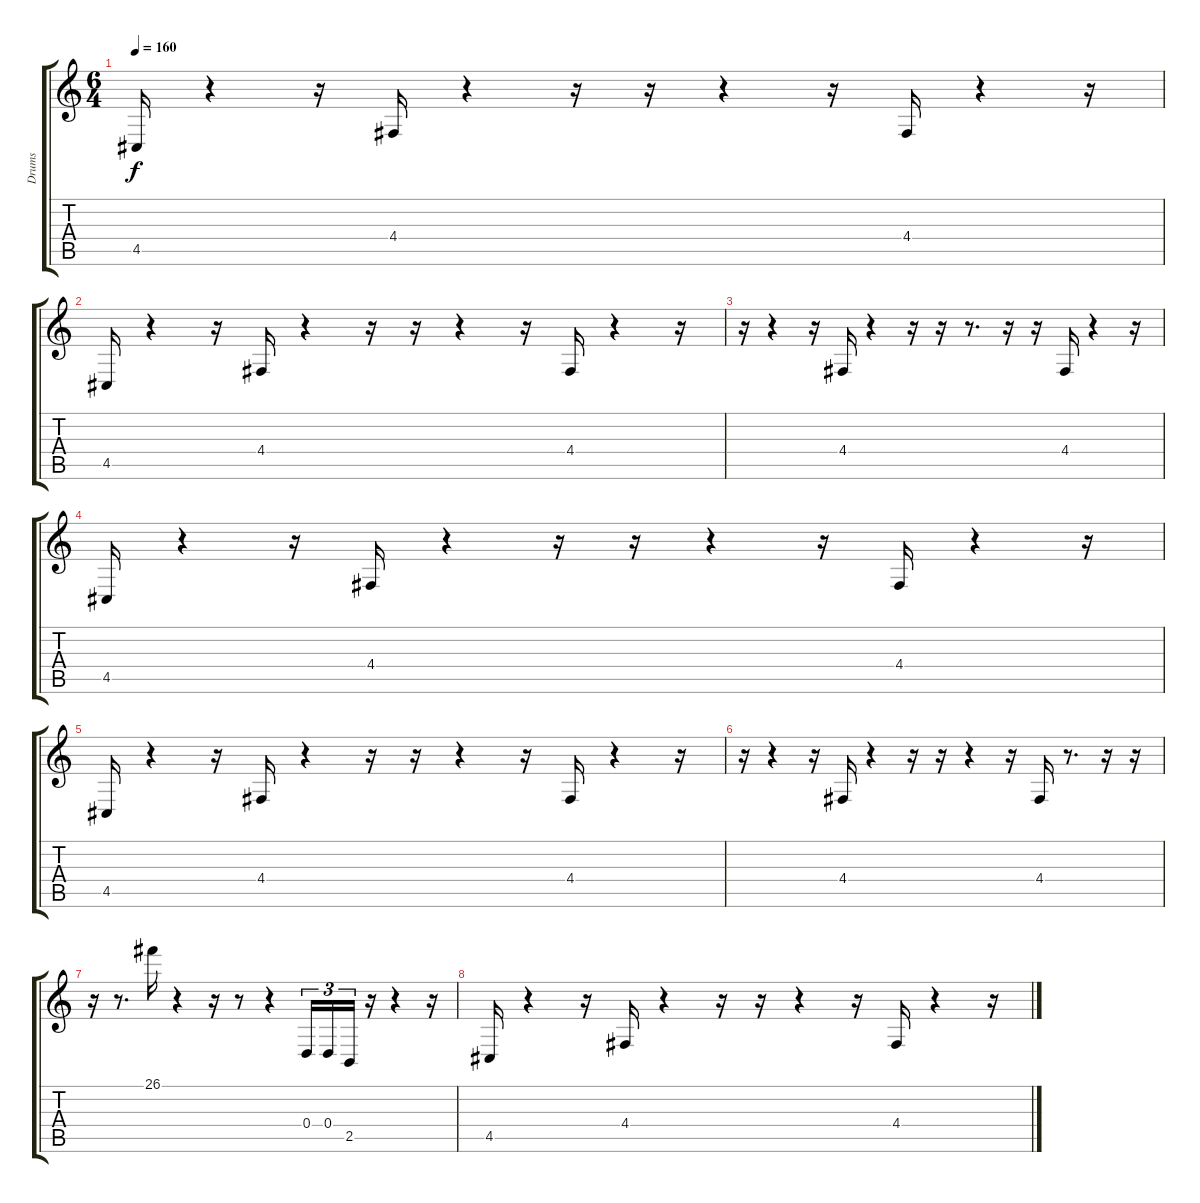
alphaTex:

\track ("Drums" "Drums") {instrument melodictom}
\staff {score tabs}
\tuning (E4 B3 G3 D3 A2 E2) {hide}
\ts (6 4)
\tempo 160
\clef g2
\ks c
4.5.16{dy f} r.4 r.16 4.4.16 r.4 r.16 r.16 r.4 r.16 4.4.16 r.4 r.16 |
4.5.16 r.4 r.16 4.4.16 r.4 r.16 r.16 r.4 r.16 4.4.16 r.4 r.16 |
r.16 r.4 r.16 4.4.16 r.4 r.16 r.16 r.8{d} r.16 r.16 4.4.16 r.4 r.16 |
4.5.16 r.4 r.16 4.4.16 r.4 r.16 r.16 r.4 r.16 4.4.16 r.4 r.16 |
4.5.16 r.4 r.16 4.4.16 r.4 r.16 r.16 r.4 r.16 4.4.16 r.4 r.16 |
r.16 r.4 r.16 4.4.16 r.4 r.16 r.16 r.4 r.16 4.4.16 r.8{d} r.16 r.16 |
r.16 r.8{d} 26.1.16 r.4 r.16 r.8 r.4 0.4.16{tu (3 2)} 0.4.16{tu (3 2)} 2.5.16{tu (3 2)} r.16 r.4 r.16 |
4.5.16 r.4 r.16 4.4.16 r.4 r.16 r.16 r.4 r.16 4.4.16 r.4 r.16
